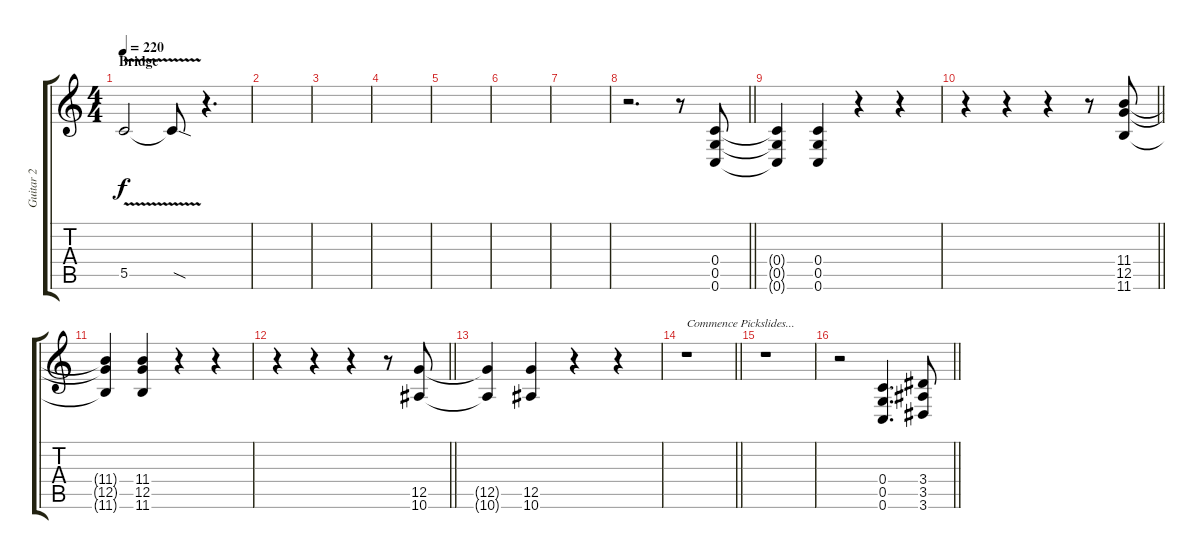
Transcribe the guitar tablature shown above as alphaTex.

\track ("Guitar 2" "Guitar 2") {instrument overdrivenguitar}
\staff {score tabs}
\tuning (D4 A3 F3 C3 G2 C2) {hide}
\ts (4 4)
\section ("" "Bridge")
\tempo 220
\clef g2
\ks c
5.5{v t}.2{dy f} 5.5{sod t}.8 r.4{d} |
|
|
|
|
|
|
\barLineRight lightlight
r.2{d volume 14 balance 16} r.8 (0.4 0.5 0.6).8 |
\section ("" "")
(0.4{t} 0.5{t} 0.6{t}).4 (0.4 0.5 0.6).4 r.4 r.4 |
\barLineRight lightlight
r.4 r.4 r.4 r.8 (11.4 12.5 11.6).8 |
(11.4{t} 12.5{t} 11.6{t}).4 (11.4 12.5 11.6).4 r.4 r.4 |
\barLineRight lightlight
r.4 r.4 r.4 r.8 (12.5 10.6).8 |
(12.5{t} 10.6{t}).4 (12.5 10.6).4 r.4 r.4 |
\barLineRight lightlight
r.1{txt "Commence Pickslides..."} |
r.1 |
\barLineRight lightlight
r.2 (0.4 0.5 0.6).4{d} (3.4 3.5 3.6).8
